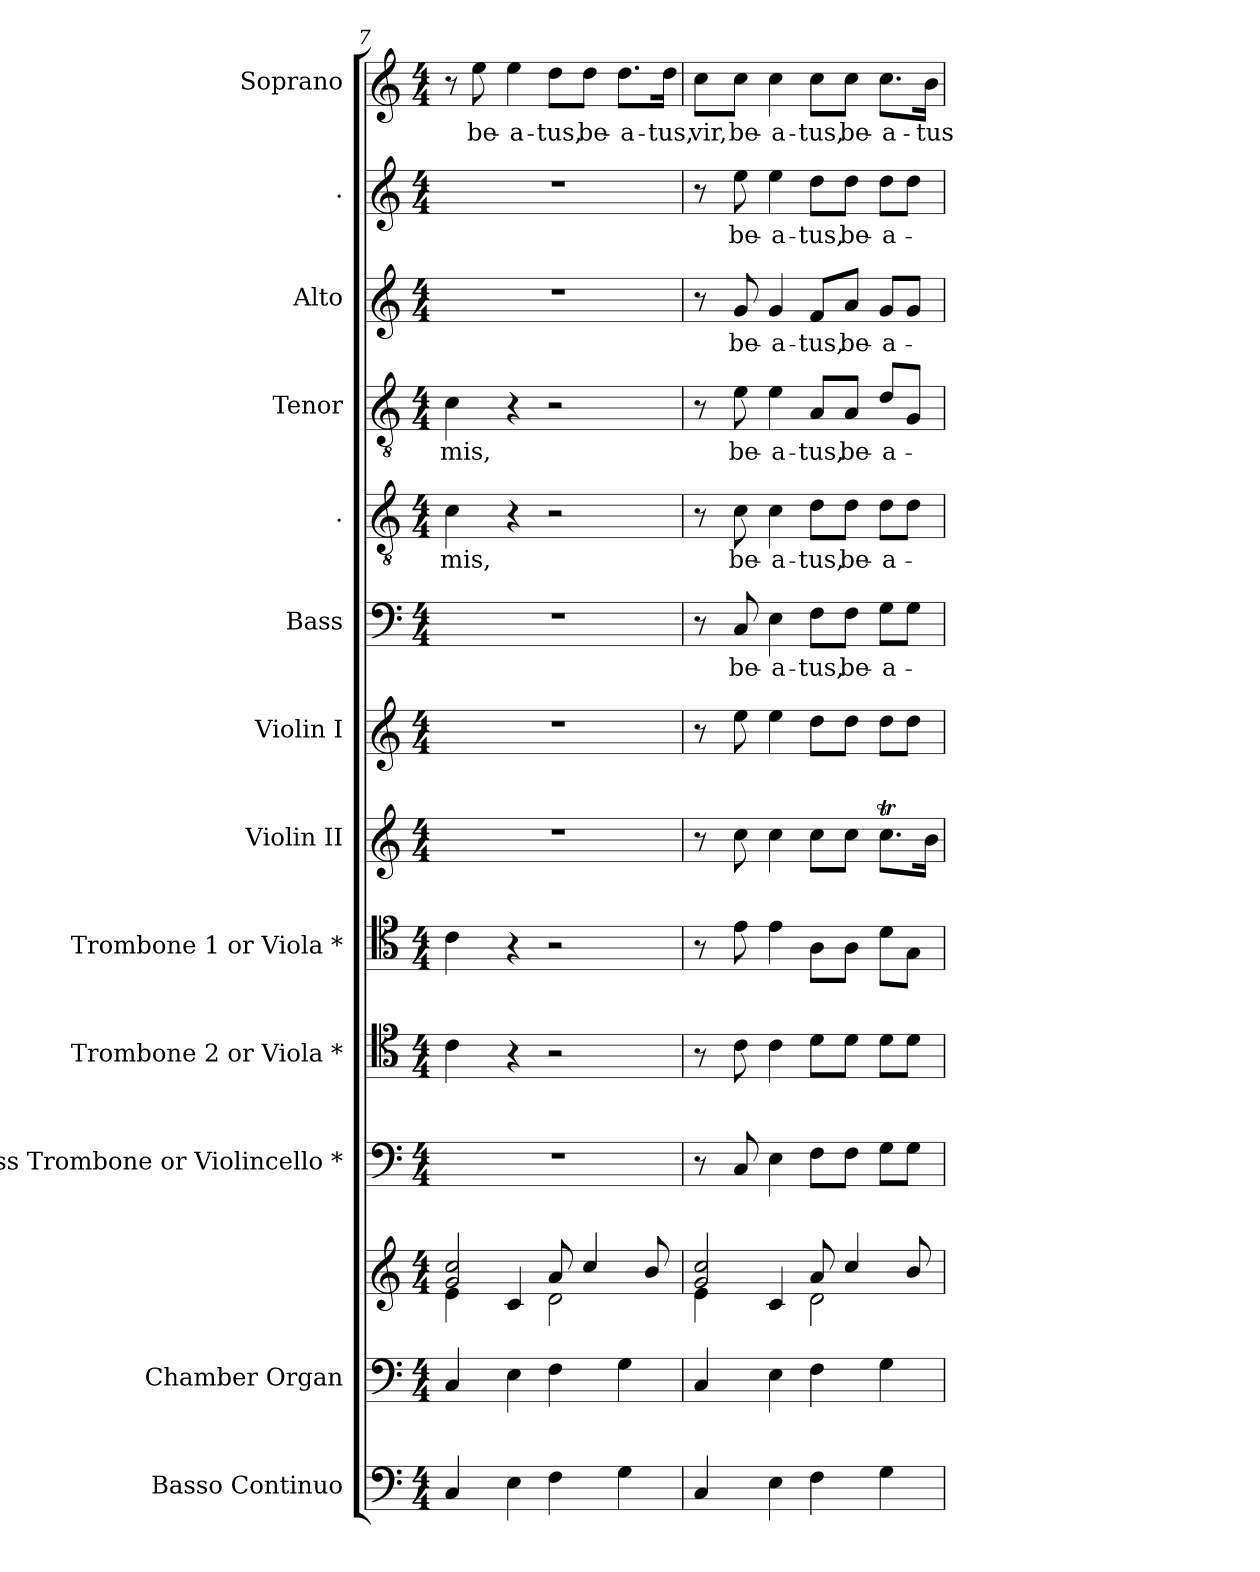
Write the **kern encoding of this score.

**kern	**kern	**kern	**kern	**kern	**kern	**kern	**kern	**kern	**text	**kern	**text	**kern	**text	**kern	**text	**kern	**text	**kern	**text
*part13	*part12	*part12	*part11	*part10	*part9	*part8	*part7	*part6	*part6	*part5	*part5	*part4	*part4	*part3	*part3	*part2	*part2	*part1	*part1
*staff14	*staff13	*staff12	*staff11	*staff10	*staff9	*staff8	*staff7	*staff6	*staff6	*staff5	*staff5	*staff4	*staff4	*staff3	*staff3	*staff2	*staff2	*staff1	*staff1
*I"Basso  Continuo	*I"Chamber  Organ	*	*I"Bass Trombone or Violincello *	*I"Trombone 2 or Viola *	*I"Trombone 1 or Viola *	*I"Violin II	*I"Violin I	*I"Bass	*	*I".	*	*I"Tenor	*	*I"Alto	*	*I".	*	*I"Soprano	*
*I'B Cont	*I'Org.	*	*I'B. Tbn.	*I'Tbn 2	*I'Tbn 1	*I'Vln. II	*I'Vln. I	*I'B.	*	*	*	*I'T,	*	*I'A.	*	*	*	*I'S.	*
*clefF4	*clefF4	*clefG2	*clefF4	*clefC4	*clefC4	*clefG2	*clefG2	*clefF4	*	*clefGv2	*	*clefGv2	*	*clefG2	*	*clefG2	*	*clefG2	*
*ITrd7c12	*	*	*	*	*	*	*	*	*	*ITrd7c12	*	*ITrd7c12	*	*	*	*	*	*	*
*k[]	*k[]	*k[]	*k[]	*k[]	*k[]	*k[]	*k[]	*k[]	*	*k[]	*	*k[]	*	*k[]	*	*k[]	*	*k[]	*
*C:	*C:	*C:	*C:	*C:	*C:	*C:	*C:	*C:	*	*C:	*	*C:	*	*C:	*	*C:	*	*C:	*
*M4/4	*M4/4	*M4/4	*M4/4	*M4/4	*M4/4	*M4/4	*M4/4	*M4/4	*	*M4/4	*	*M4/4	*	*M4/4	*	*M4/4	*	*M4/4	*
=7	=7	=7	=7	=7	=7	=7	=7	=7	=7	=7	=7	=7	=7	=7	=7	=7	=7	=7	=7
*	*	*^	*	*	*	*	*	*	*	*	*	*	*	*	*	*	*	*	*
!	!	!	!	!	!	!	!	!	!	!	!	!LO:LY:b:color=#000000	!	!	!	!	!	!	!	!
!	!	!	!	!	!	!	!	!	!	!	!	!	!	!LO:LY:b:color=#000000	!	!	!	!	!	!
4CCi/	4Ci/	2gi/ 2cci	4ei\	1r	4ci\	4ci\	1r	1r	1r	.	4Ci\	-mis,	4Ci\	-mis,	1r	.	1r	.	8r	.
!	!	!	!	!	!	!	!	!	!	!	!	!	!	!	!	!	!	!	!	!LO:LY:b:color=#000000
.	.	.	.	.	.	.	.	.	.	.	.	.	.	.	.	.	.	.	8eei\	be-
!	!	!	!	!	!	!	!	!	!	!	!	!	!	!	!	!	!	!	!	!LO:LY:b:color=#000000
4EEi\	4Ei\	.	4ci/	.	4r	4r	.	.	.	.	4r	.	4r	.	.	.	.	.	4eei\	-a-
!	!	!	!	!	!	!	!	!	!	!	!	!	!	!	!	!	!	!	!	!LO:LY:b:color=#000000
4FFi\	4Fi\	8ai/	2di\	.	2r	2r	.	.	.	.	2r	.	2r	.	.	.	.	.	8ddi\L	-tus,
!	!	!	!	!	!	!	!	!	!	!	!	!	!	!	!	!	!	!	!	!LO:LY:b:color=#000000
.	.	4cci/	.	.	.	.	.	.	.	.	.	.	.	.	.	.	.	.	8ddi\J	be-
!	!	!	!	!	!	!	!	!	!	!	!	!	!	!	!	!	!	!	!	!LO:LY:b:color=#000000
4GGi\	4Gi\	.	.	.	.	.	.	.	.	.	.	.	.	.	.	.	.	.	8.ddi\L	-a-
.	.	8bi/	.	.	.	.	.	.	.	.	.	.	.	.	.	.	.	.	.	.
!	!	!	!	!	!	!	!	!	!	!	!	!	!	!	!	!	!	!	!	!LO:LY:b:color=#000000
.	.	.	.	.	.	.	.	.	.	.	.	.	.	.	.	.	.	.	16ddi\Jk	-tus,
=8	=8	=8	=8	=8	=8	=8	=8	=8	=8	=8	=8	=8	=8	=8	=8	=8	=8	=8	=8	=8
!	!	!	!	!	!	!	!	!	!	!	!	!	!	!	!	!	!	!	!	!LO:LY:b:color=#000000
4CCi/	4Ci/	2gi/ 2cci	4ei\	8r	8r	8r	8r	8r	8r	.	8r	.	8r	.	8r	.	8r	.	8cci\L	vir,
!	!	!	!	!	!	!	!	!	!	!LO:LY:b:color=#000000	!	!	!	!	!	!	!	!	!	!
!	!	!	!	!	!	!	!	!	!	!	!	!LO:LY:b:color=#000000	!	!	!	!	!	!	!	!
!	!	!	!	!	!	!	!	!	!	!	!	!	!	!LO:LY:b:color=#000000	!	!	!	!	!	!
!	!	!	!	!	!	!	!	!	!	!	!	!	!	!	!	!LO:LY:b:color=#000000	!	!	!	!
!	!	!	!	!	!	!	!	!	!	!	!	!	!	!	!	!	!	!LO:LY:b:color=#000000	!	!
!	!	!	!	!	!	!	!	!	!	!	!	!	!	!	!	!	!	!	!	!LO:LY:b:color=#000000
.	.	.	.	8Ci/	8ci\	8ei\	8cci\	8eei\	8Ci/	be-	8Ci\	be-	8Ei\	be-	8gi/	be-	8eei\	be-	8cci\J	be-
!	!	!	!	!	!	!	!	!	!	!LO:LY:b:color=#000000	!	!	!	!	!	!	!	!	!	!
!	!	!	!	!	!	!	!	!	!	!	!	!LO:LY:b:color=#000000	!	!	!	!	!	!	!	!
!	!	!	!	!	!	!	!	!	!	!	!	!	!	!LO:LY:b:color=#000000	!	!	!	!	!	!
!	!	!	!	!	!	!	!	!	!	!	!	!	!	!	!	!LO:LY:b:color=#000000	!	!	!	!
!	!	!	!	!	!	!	!	!	!	!	!	!	!	!	!	!	!	!LO:LY:b:color=#000000	!	!
!	!	!	!	!	!	!	!	!	!	!	!	!	!	!	!	!	!	!	!	!LO:LY:b:color=#000000
4EEi\	4Ei\	.	4ci/	4Ei\	4ci\	4ei\	4cci\	4eei\	4Ei\	-a-	4Ci\	-a-	4Ei\	-a-	4gi/	-a-	4eei\	-a-	4cci\	-a-
!	!	!	!	!	!	!	!	!	!	!LO:LY:b:color=#000000	!	!	!	!	!	!	!	!	!	!
!	!	!	!	!	!	!	!	!	!	!	!	!LO:LY:b:color=#000000	!	!	!	!	!	!	!	!
!	!	!	!	!	!	!	!	!	!	!	!	!	!	!LO:LY:b:color=#000000	!	!	!	!	!	!
!	!	!	!	!	!	!	!	!	!	!	!	!	!	!	!	!LO:LY:b:color=#000000	!	!	!	!
!	!	!	!	!	!	!	!	!	!	!	!	!	!	!	!	!	!	!LO:LY:b:color=#000000	!	!
!	!	!	!	!	!	!	!	!	!	!	!	!	!	!	!	!	!	!	!	!LO:LY:b:color=#000000
4FFi\	4Fi\	8ai/	2di\	8Fi\L	8di\L	8Ai\L	8cci\L	8ddi\L	8Fi\L	-tus,	8Di\L	-tus,	8AAi/L	-tus,	8fi/L	-tus,	8ddi\L	-tus,	8cci\L	-tus,
!	!	!	!	!	!	!	!	!	!	!LO:LY:b:color=#000000	!	!	!	!	!	!	!	!	!	!
!	!	!	!	!	!	!	!	!	!	!	!	!LO:LY:b:color=#000000	!	!	!	!	!	!	!	!
!	!	!	!	!	!	!	!	!	!	!	!	!	!	!LO:LY:b:color=#000000	!	!	!	!	!	!
!	!	!	!	!	!	!	!	!	!	!	!	!	!	!	!	!LO:LY:b:color=#000000	!	!	!	!
!	!	!	!	!	!	!	!	!	!	!	!	!	!	!	!	!	!	!LO:LY:b:color=#000000	!	!
!	!	!	!	!	!	!	!	!	!	!	!	!	!	!	!	!	!	!	!	!LO:LY:b:color=#000000
.	.	4cci/	.	8Fi\J	8di\J	8Ai\J	8cci\J	8ddi\J	8Fi\J	be-	8Di\J	be-	8AAi/J	be-	8ai/J	be-	8ddi\J	be-	8cci\J	be-
!	!	!	!	!	!	!	!	!	!	!LO:LY:b:color=#000000	!	!	!	!	!	!	!	!	!	!
!	!	!	!	!	!	!	!	!	!	!	!	!LO:LY:b:color=#000000	!	!	!	!	!	!	!	!
!	!	!	!	!	!	!	!	!	!	!	!	!	!	!LO:LY:b:color=#000000	!	!	!	!	!	!
!	!	!	!	!	!	!	!	!	!	!	!	!	!	!	!	!LO:LY:b:color=#000000	!	!	!	!
!	!	!	!	!	!	!	!	!	!	!	!	!	!	!	!	!	!	!LO:LY:b:color=#000000	!	!
!	!	!	!	!	!	!	!	!	!	!	!	!	!	!	!	!	!	!	!	!LO:LY:b:color=#000000
4GGi\	4Gi\	.	.	8Gi\L	8di\L	8di\L	8.ccTi\L	8ddi\L	8Gi\L	-a-	8Di\L	-a-	8Di/L	-a-	8gi/L	-a-	8ddi\L	-a-	8.cci\L	-a-
.	.	8bi/	.	8Gi\J	8di\J	8Gi\J	.	8ddi\J	8Gi\J	.	8Di\J	.	8GGi/J	.	8gi/J	.	8ddi\J	.	.	.
!	!	!	!	!	!	!	!	!	!	!	!	!	!	!	!	!	!	!	!	!LO:LY:b:color=#000000
.	.	.	.	.	.	.	16bi\Jk	.	.	.	.	.	.	.	.	.	.	.	16bi\Jk	-tus
*	*	*v	*v	*	*	*	*	*	*	*	*	*	*	*	*	*	*	*	*	*
=	=	=	=	=	=	=	=	=	=	=	=	=	=	=	=	=	=	=	=
*-	*-	*-	*-	*-	*-	*-	*-	*-	*-	*-	*-	*-	*-	*-	*-	*-	*-	*-	*-
